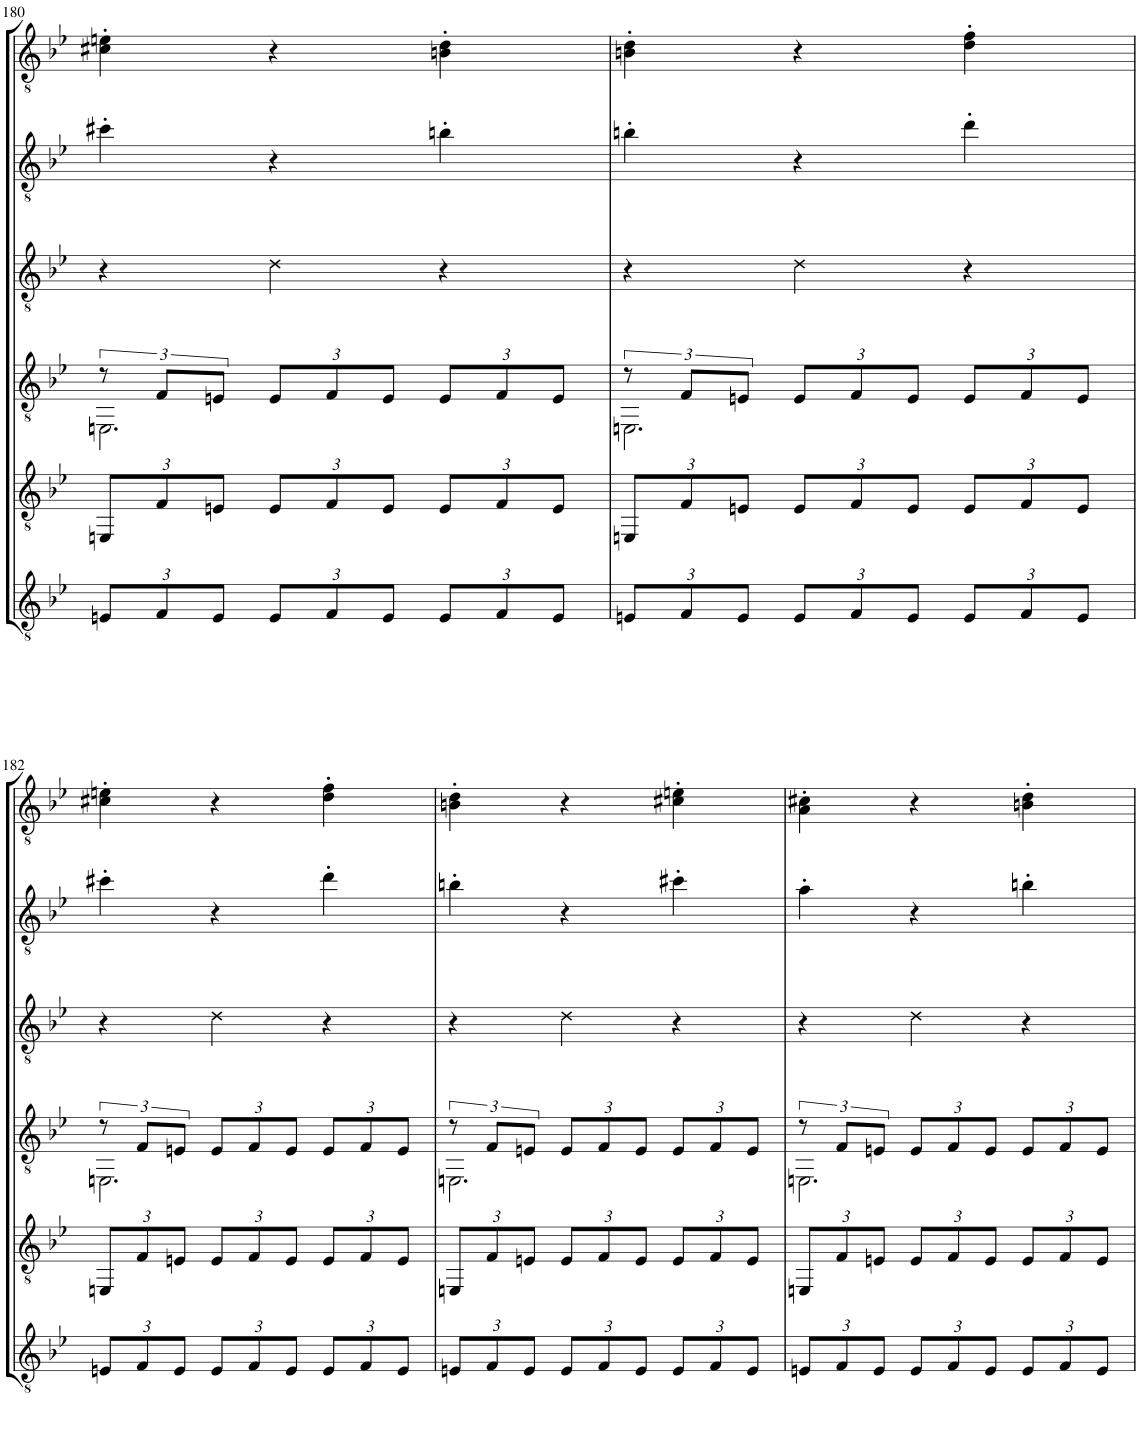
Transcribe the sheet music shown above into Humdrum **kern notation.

**kern	**kern	**kern	**kern	**kern	**kern
*part6	*part5	*part4	*part3	*part2	*part1
*staff6	*staff5	*staff4	*staff3	*staff2	*staff1
*I"C.G.	*I"Gtr.5	*I"Gtr.4	*I"Gtr.3	*I"Gtr.2	*I"Gtr.1
!!LO:PB:g=z
*clefGv2	*clefGv2	*clefGv2	*clefGv2	*clefGv2	*clefGv2
*k[b-e-]	*k[b-e-]	*k[b-e-]	*k[b-e-]	*k[b-e-]	*k[b-e-]
*M3/4	*M3/4	*M3/4	*M3/4	*M3/4	*M3/4
*Xbrackettup	*Xbrackettup	*	*	*	*
=180	=180	=180	=180	=180	=180
*	*	*^	*	*	*
12En/L	12EEn/L	12r	2.EEn\	4r	4cc#X'\	4c#X\' 4en\'
12F/	12F/	12F/L	.	.	.	.
12E/J	12En/J	12En/J	.	.	.	.
*	*	*Xbrackettup	*	*	*	*
12E/L	12E/L	12E/L	.	4d\	4r	4r
12F/	12F/	12F/	.	.	.	.
12E/J	12E/J	12E/J	.	.	.	.
12E/L	12E/L	12E/L	.	4r	4bn'\	4Bn\' 4d\'
12F/	12F/	12F/	.	.	.	.
12E/J	12E/J	12E/J	.	.	.	.
=181	=181	=181	=181	=181	=181	=181
*	*	*brackettup	*	*	*	*
12En/L	12EEn/L	12r	2.EEn\	4r	4bn'\	4Bn\' 4d\'
12F/	12F/	12F/L	.	.	.	.
12E/J	12En/J	12En/J	.	.	.	.
*	*	*Xbrackettup	*	*	*	*
12E/L	12E/L	12E/L	.	4d\	4r	4r
12F/	12F/	12F/	.	.	.	.
12E/J	12E/J	12E/J	.	.	.	.
12E/L	12E/L	12E/L	.	4r	4dd'\	4d\' 4f\'
12F/	12F/	12F/	.	.	.	.
12E/J	12E/J	12E/J	.	.	.	.
!!LO:LB:g=z
=182	=182	=182	=182	=182	=182	=182
*	*	*brackettup	*	*	*	*
12En/L	12EEn/L	12r	2.EEn\	4r	4cc#X'\	4c#X\' 4en\'
12F/	12F/	12F/L	.	.	.	.
12E/J	12En/J	12En/J	.	.	.	.
*	*	*Xbrackettup	*	*	*	*
12E/L	12E/L	12E/L	.	4d\	4r	4r
12F/	12F/	12F/	.	.	.	.
12E/J	12E/J	12E/J	.	.	.	.
12E/L	12E/L	12E/L	.	4r	4dd'\	4d\' 4f\'
12F/	12F/	12F/	.	.	.	.
12E/J	12E/J	12E/J	.	.	.	.
=183	=183	=183	=183	=183	=183	=183
*	*	*brackettup	*	*	*	*
12En/L	12EEn/L	12r	2.EEn\	4r	4bn'\	4Bn\' 4d\'
12F/	12F/	12F/L	.	.	.	.
12E/J	12En/J	12En/J	.	.	.	.
*	*	*Xbrackettup	*	*	*	*
12E/L	12E/L	12E/L	.	4d\	4r	4r
12F/	12F/	12F/	.	.	.	.
12E/J	12E/J	12E/J	.	.	.	.
12E/L	12E/L	12E/L	.	4r	4cc#X'\	4c#X\' 4en\'
12F/	12F/	12F/	.	.	.	.
12E/J	12E/J	12E/J	.	.	.	.
=184	=184	=184	=184	=184	=184	=184
*	*	*brackettup	*	*	*	*
12En/L	12EEn/L	12r	2.EEn\	4r	4a'\	4A\' 4c#X\'
12F/	12F/	12F/L	.	.	.	.
12E/J	12En/J	12En/J	.	.	.	.
*	*	*Xbrackettup	*	*	*	*
12E/L	12E/L	12E/L	.	4d\	4r	4r
12F/	12F/	12F/	.	.	.	.
12E/J	12E/J	12E/J	.	.	.	.
12E/L	12E/L	12E/L	.	4r	4bn'\	4Bn\' 4d\'
12F/	12F/	12F/	.	.	.	.
12E/J	12E/J	12E/J	.	.	.	.
*	*	*v	*v	*	*	*
=	=	=	=	=	=
*-	*-	*-	*-	*-	*-
